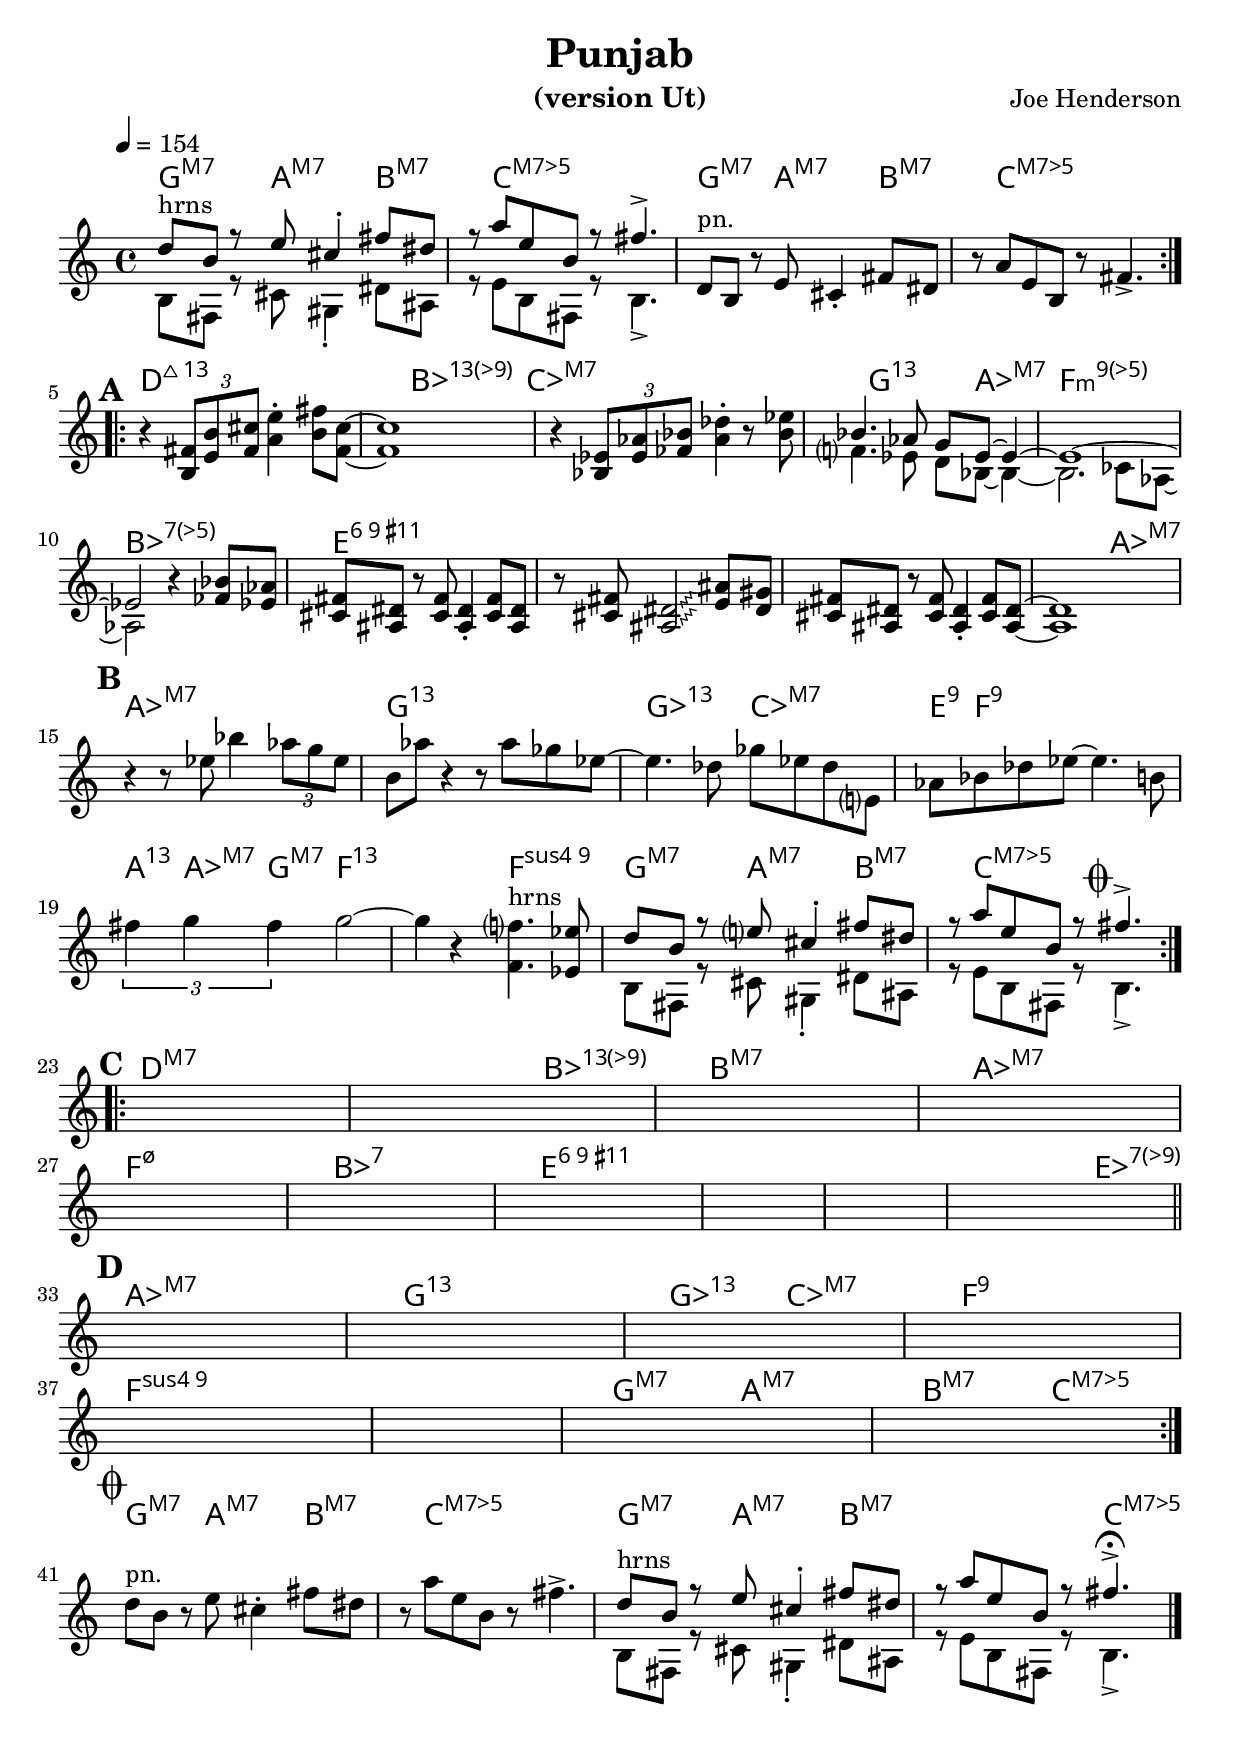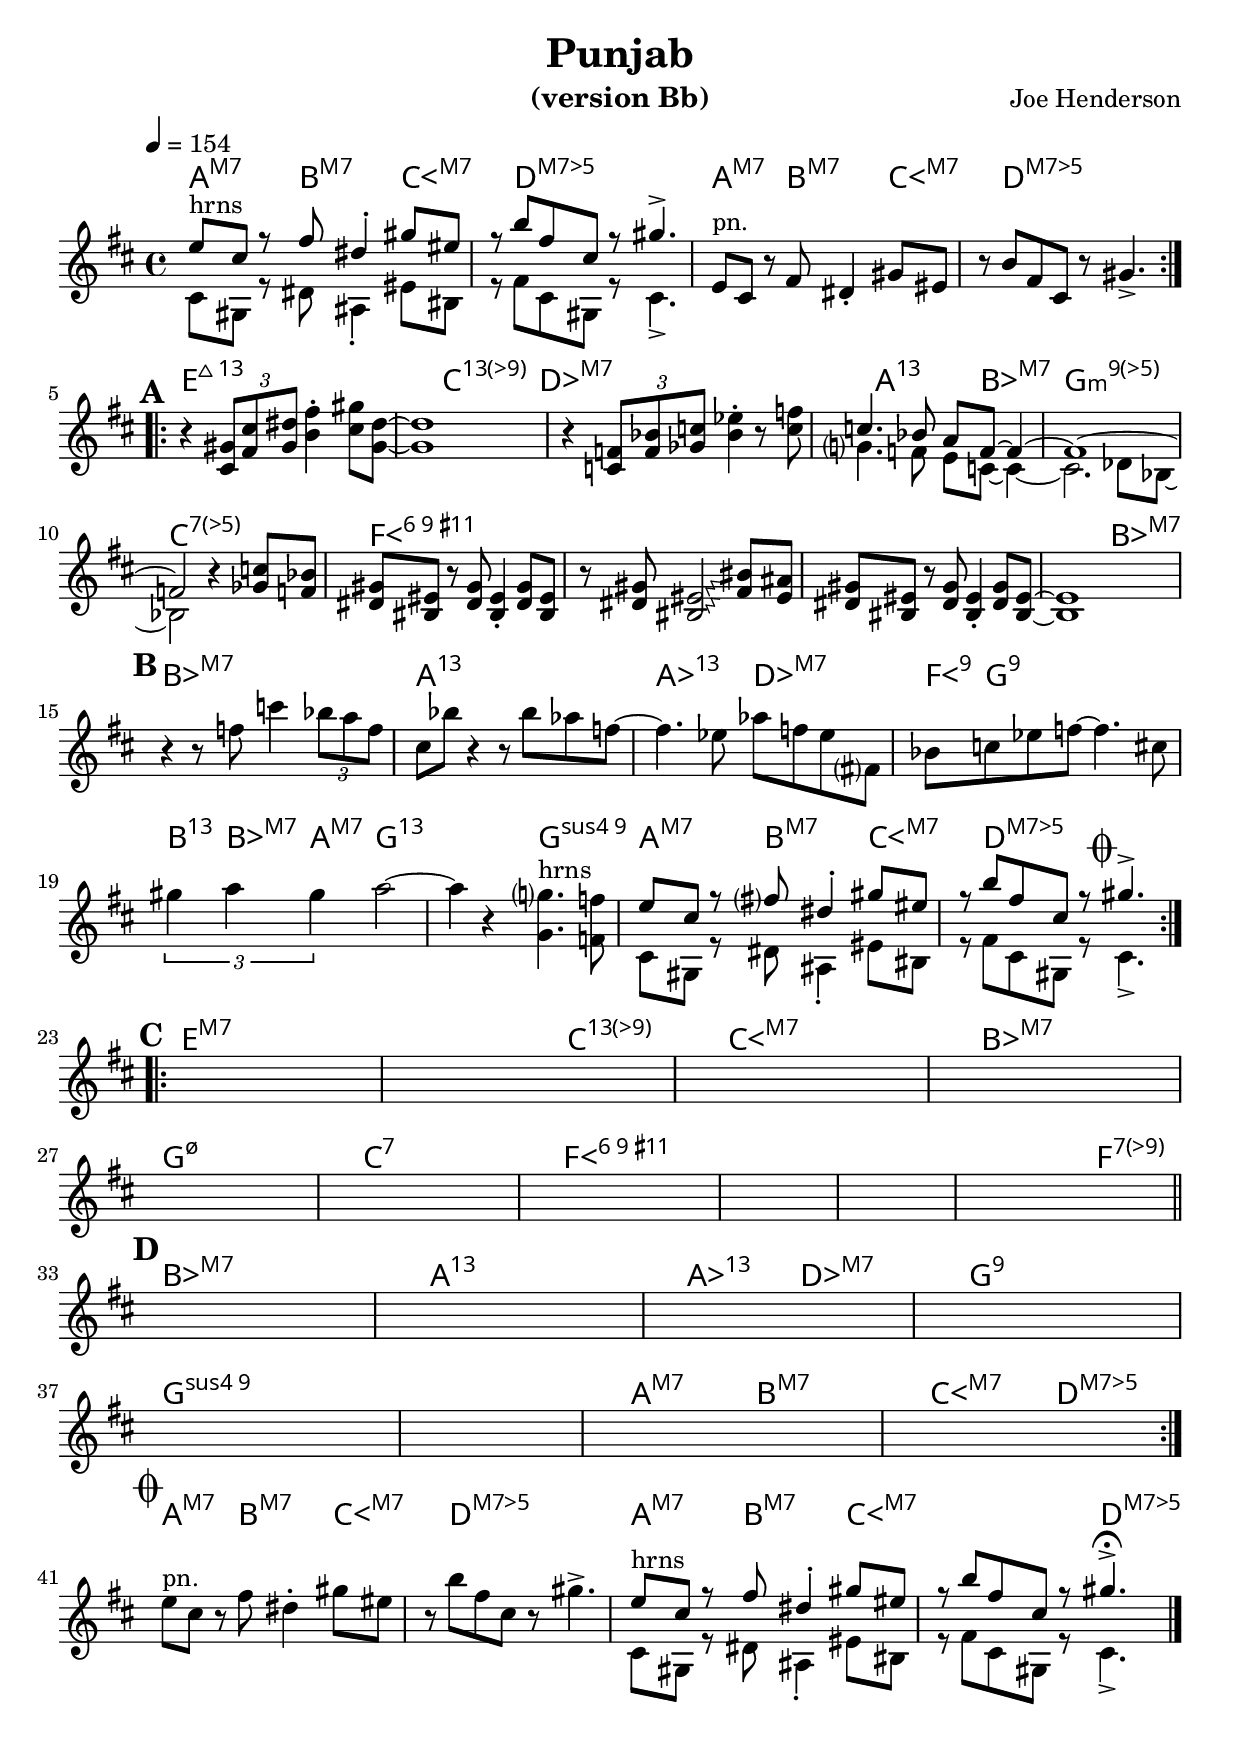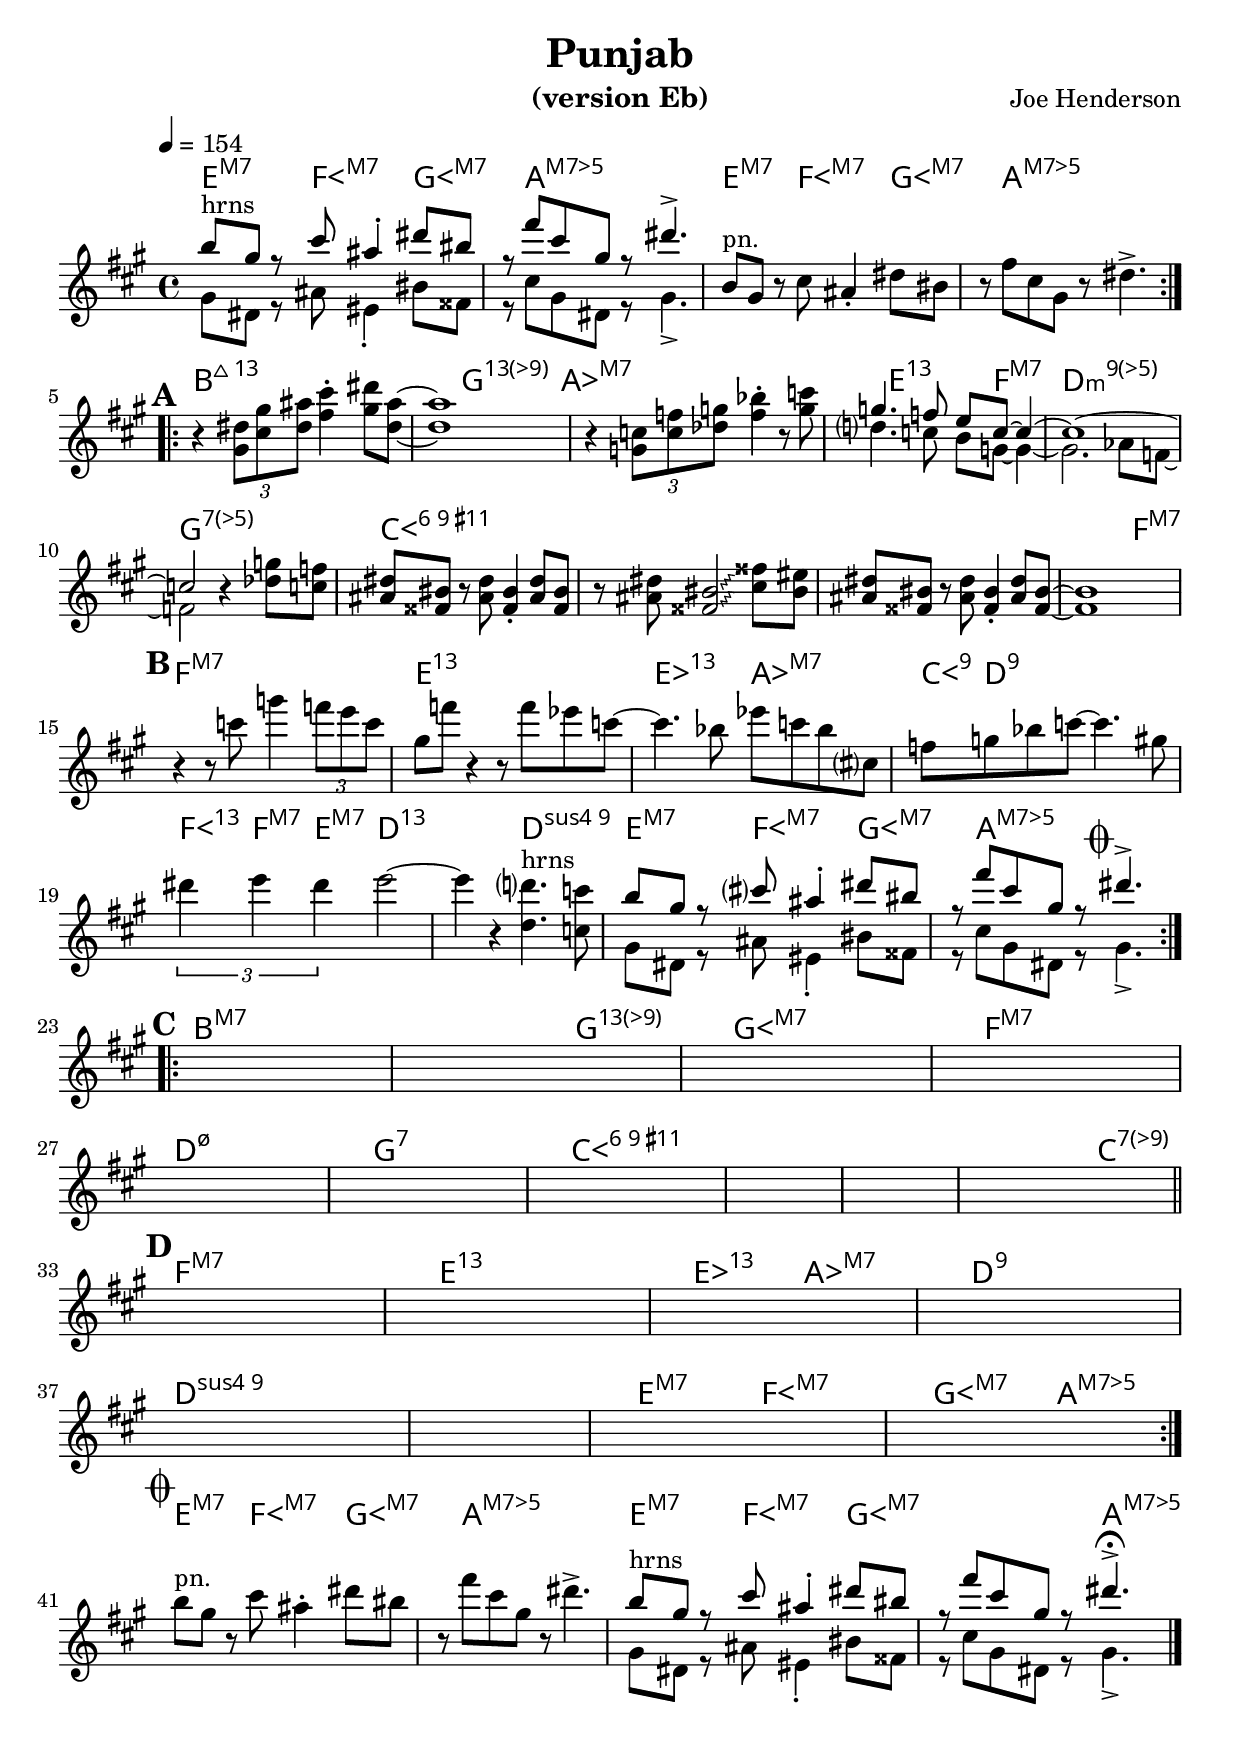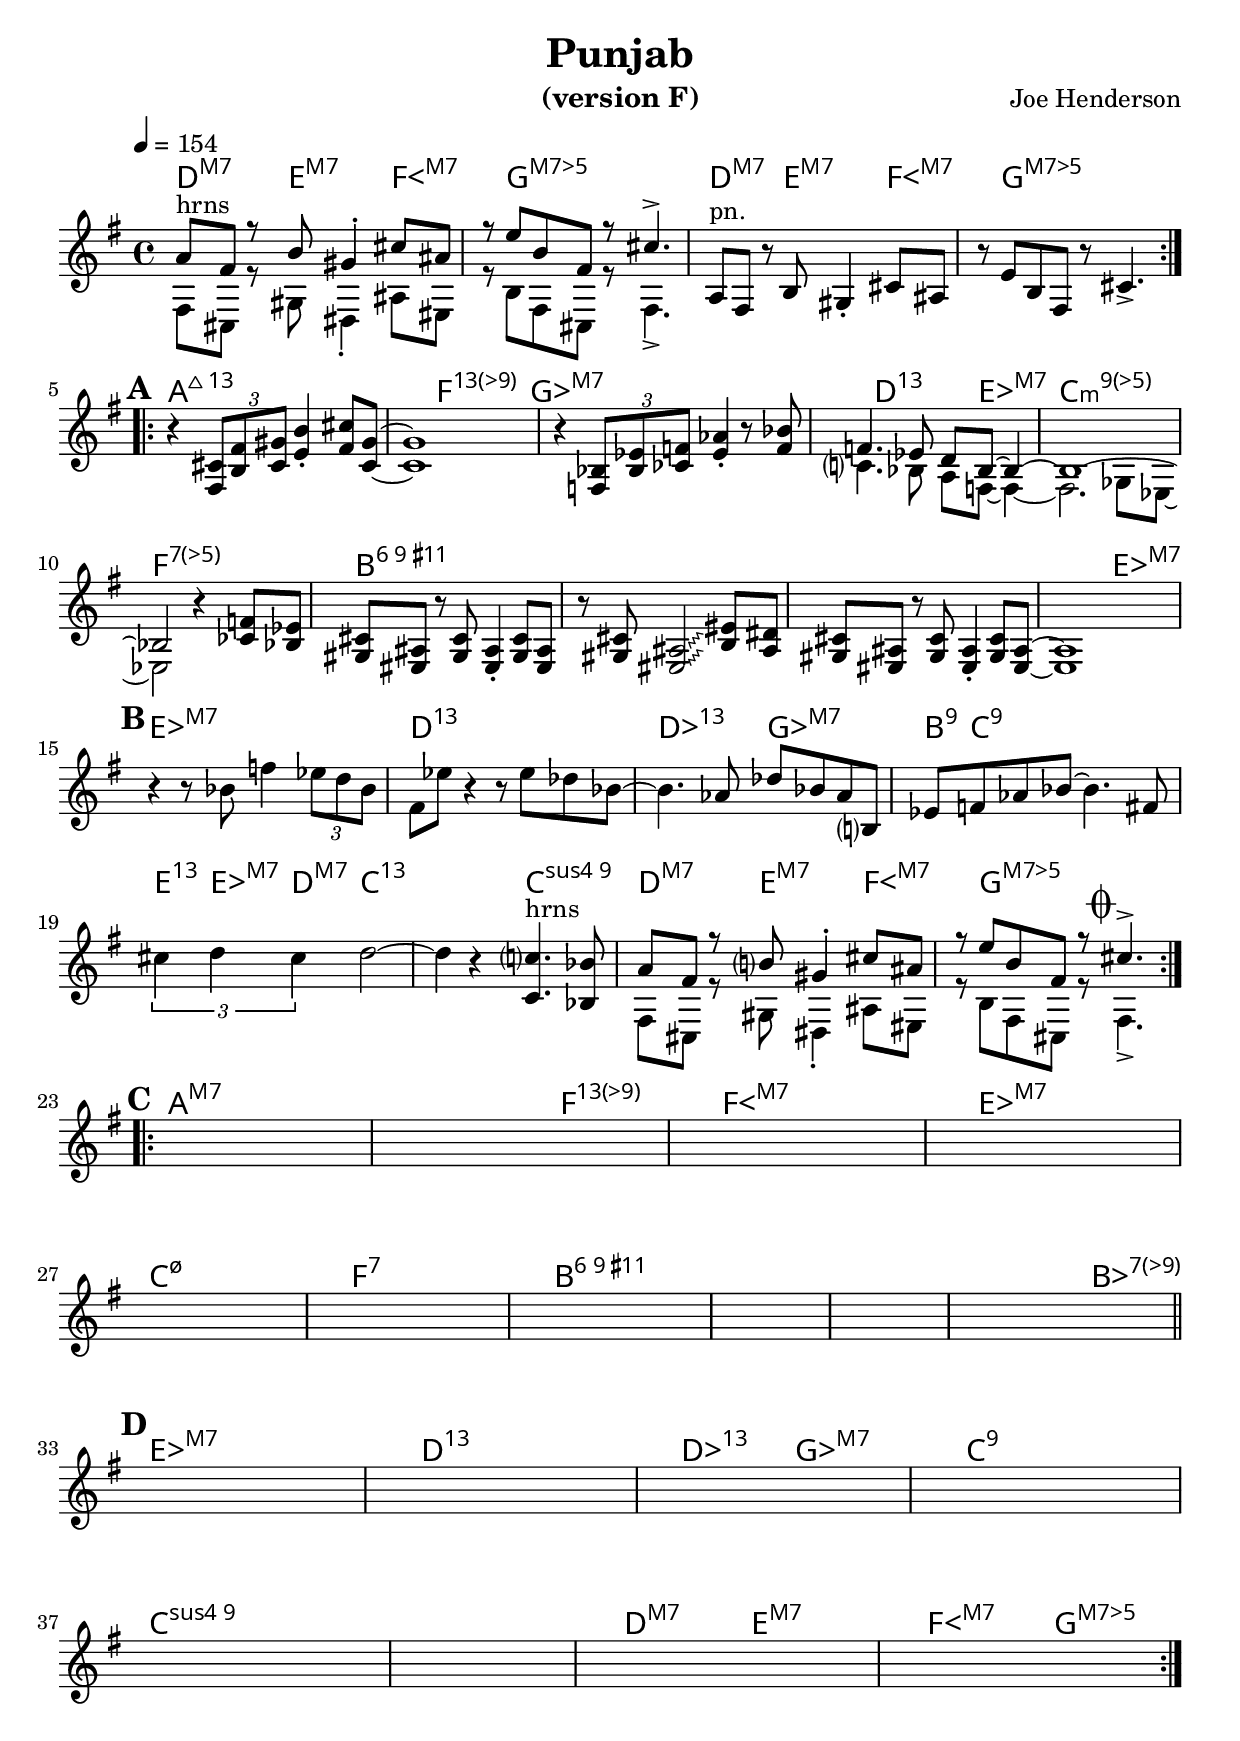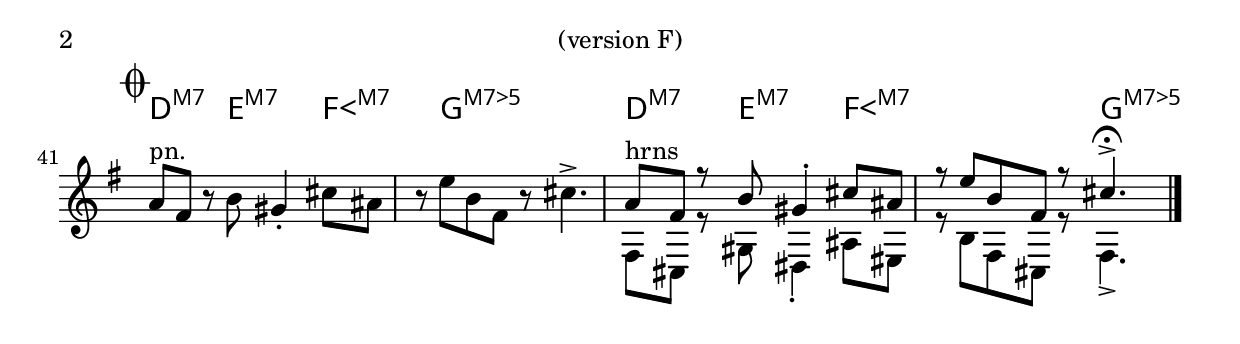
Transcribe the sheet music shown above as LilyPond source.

% Created on Mon Sep 20 15:23:38 CEST 2010
\version "2.18.2"

#(set-global-staff-size 22)
#(set-default-paper-size "a4")

\include "utils/AccordsJazzDefs.ly"

\paper { indent = 0\cm} 

\header {
	title = "Punjab" 
 	composer = "Joe Henderson"
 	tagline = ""

}


accords = \chords {
  \repeat volta 2 {
  g4.:maj7 a:maj7 b:maj7 c:maj7.5- s2
  g4.:maj7 a:maj7 b:maj7 c:maj7.5- s2}
  \repeat volta 2 {
  d1:maj7.13 s2 bes4.:13.9- ces1:maj7 s4
  g2:13  aes4.:maj7 f1:m9.5- bes:7.5-
  e:6.9.11+ s s s2 s4 s8 aes:maj7
  aes1:maj7 g:13 ges2:13 ces:maj7 e8:9 f:9 s2.
  \tuplet 3/2 {a4:13 aes:maj7 g:maj7} f2:13
  s f:sus9
  g4.:maj7 a:maj7 b:maj7 c:maj7.5- s2
  }
 \repeat volta 2 {
 d1:maj7 s2 bes:13.9- b1:maj7 aes:maj7 f:m7.5-
 bes:7 e:6.9.11+ s s s2 es:7.9-
 aes1:maj7 g:13 ges2:13 ces:maj7 f1:9
 f:sus9 s g2:maj7 a:maj7 b:maj7 c:maj7.5-
 }
 g4.:maj7 a:maj7 b:maj7 c:maj7.5- s2
  g4.:maj7 a:maj7 b:maj7 s2 c4.:maj7.5-
}

staffViolon = \new Staff {
	\time 4/4
	\tempo 4 = 154 
	\set Staff.midiInstrument = "trumpet"
	\key c \major
	\clef treble
	\accidentalStyle "modern-cautionary"
	\relative c' { 	
 % Type notes here 
\compressFullBarRests
% \set Timing.beamExceptions = #'()

\repeat volta 2 {
<< { \voiceOne 
   d'8^"hrns" b r e cis4-. fis8 dis
   r a' e b r fis'4.->
}
  \new Voice { \voiceTwo 
   b,,8 fis r cis' gis4-. dis'8 ais
   r e' b fis r b4.->
  }
>> \oneVoice
d8^"pn." b r e cis4-. fis8 dis r a' e b r fis'4.->
}
\repeat volta 2 {
 \mark \default
r4 \tuplet 3/2 {<fis b,>8 <b e,> <cis fis,>} <e a,>4-. <fis b,>8 <cis fis,>~ <cis fis,>1
r4 \tuplet 3/2 {<es, bes>8 <aes es> <bes fes>} <des aes>4-. r8 <es bes>

<<
{\voiceOne
bes4. aes8 g es~ es4~ es1~ es2
} \new Voice
{\voiceTwo
f4. es8 d bes~ bes4~ bes2. ces8 aes~ aes2
}
>> \oneVoice
\override Glissando.style = #'zigzag
r4 <bes' fes>8 <aes es>
<fis cis> <dis ais> r8 <fis cis> <dis ais>4-. <fis cis>8 <dis ais>
r <fis cis> <dis ais>2 \glissando <ais' e>8 <gis dis>
<fis cis> <dis ais> r8 <fis cis> <dis ais>4-. <fis cis>8 <dis ais>~ <dis ais>1
\break
\mark \default
r4 r8 es' bes'4 \tuplet 3/2 {aes8 g es}
b aes' r4 r8 aes ges es~
es4. des8 ges es des e, 
aes bes des es~ es4. b8
\tuplet 3/2 {fis'4 g fis} g2~ g4 r <f f,>4.^"hrns" <es es,>8
<< { \voiceOne 
   d8 b r e cis4-. fis8 dis
   r a' e b r\mark \markup { \musicglyph #"scripts.coda" } fis'4.->
}
  \new Voice { \voiceTwo 
   b,,8 fis r cis' gis4-. dis'8 ais
   r e' b fis r b4.->
  }
>> \oneVoice 
}
\break
\repeat volta 2 {
\mark \default
s1 s s s \break s 
s s s s s \bar "||" \break
\mark \default
s s s s \break s s s s
}
\break
\mark \markup { \musicglyph #"scripts.coda" } 
d'8^"pn." b r e cis4-. fis8 dis r a' e b r fis'4.->
<< { \voiceOne 
   d8^"hrns" b r e cis4-. fis8 dis
   r a' e b r fis'4.->-\fermata
}
  \new Voice { \voiceTwo 
   b,,8 fis r cis' gis4-. dis'8 ais
   r e' b fis r b4.->
  }
>> \oneVoice
\bar "|."


}

%c4^\markup{Essai} cis c cis
%\mark \markup {\musicglyph #"scripts.coda" }
%c cis c c \break
%\mark \markup { \column % vspace avant solos si besoin
%  { " " 
%    " " 
%    " "
%  " "
%  " "}
% } 
% c c c c c c c c

}

theme = \staffViolon

\include "utils/books.ly"